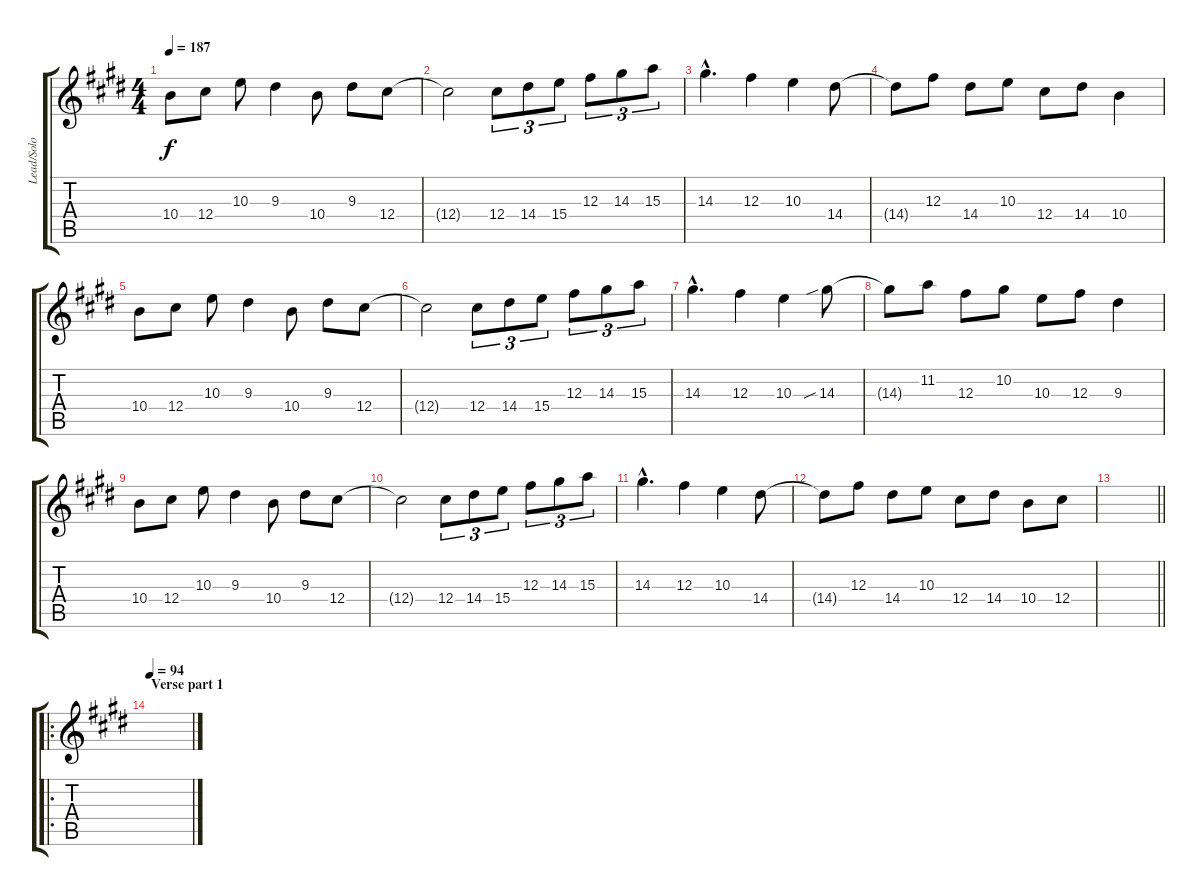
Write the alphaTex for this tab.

\track ("Lead/Solo" "Lead/Solo") {instrument overdrivenguitar}
\staff {score tabs}
\tuning (Eb4 Bb3 Gb3 Db3 Ab2 Db2) {hide}
\ts (4 4)
\tempo 187
\clef g2
\ks e
10.4.8{dy f} 12.4.8 10.3.8 9.3.4 10.4.8 9.3.8 12.4.8 |
12.4{t}.2 12.4.8{tu (3 2)} 14.4.8{tu (3 2)} 15.4.8{tu (3 2)} 12.3.8{tu (3 2)} 14.3.8{tu (3 2)} 15.3.8{tu (3 2)} |
14.3{hac}.4{d} 12.3.4 10.3.4 14.4.8 |
14.4{t}.8 12.3.8 14.4.8 10.3.8 12.4.8 14.4.8 10.4.4 |
10.4.8 12.4.8 10.3.8 9.3.4 10.4.8 9.3.8 12.4.8 |
12.4{t}.2 12.4.8{tu (3 2)} 14.4.8{tu (3 2)} 15.4.8{tu (3 2)} 12.3.8{tu (3 2)} 14.3.8{tu (3 2)} 15.3.8{tu (3 2)} |
14.3{hac}.4{d} 12.3.4 10.3.4 14.3{sib}.8 |
14.3{t}.8 11.2.8 12.3.8 10.2.8 10.3.8 12.3.8 9.3.4 |
10.4.8 12.4.8 10.3.8 9.3.4 10.4.8 9.3.8 12.4.8 |
12.4{t}.2 12.4.8{tu (3 2)} 14.4.8{tu (3 2)} 15.4.8{tu (3 2)} 12.3.8{tu (3 2)} 14.3.8{tu (3 2)} 15.3.8{tu (3 2)} |
14.3{hac}.4{d} 12.3.4 10.3.4 14.4.8 |
14.4{t}.8 12.3.8 14.4.8 10.3.8 12.4.8 14.4.8 10.4.8 12.4.8 |
\barLineRight lightlight
|
\ro
\section ("" "Verse part 1")
\tempo 94
